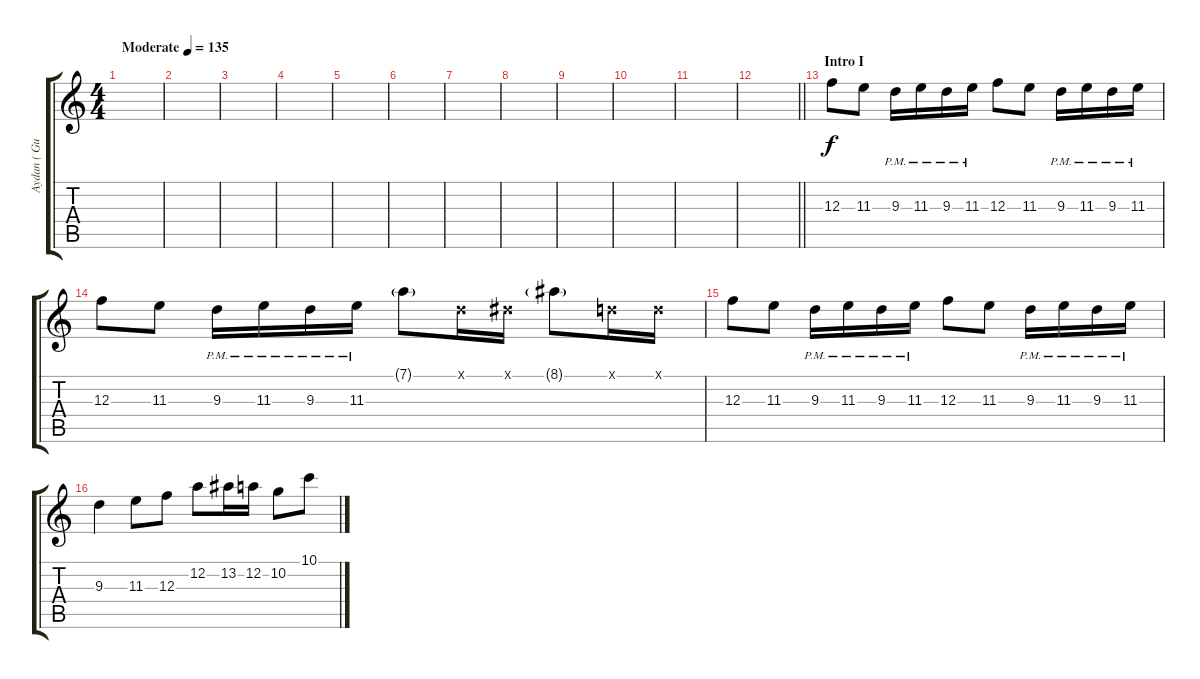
\track ("Aydan ( Guitar 1 )" "Aydan ( Gu") {instrument distortionguitar}
\staff {score tabs}
\tuning (D4 A3 F3 C3 G2 D2) {hide}
\ts (4 4)
\tempo (135 "Moderate")
\clef g2
\ks c
|
|
|
|
|
|
|
|
|
|
|
\barLineRight lightlight
|
\section ("" "Intro I")
12.3.8 11.3.8 9.3{pm}.16 11.3{pm}.16 9.3{pm}.16 11.3{pm}.16 12.3.8 11.3.8 9.3{pm}.16 11.3{pm}.16 9.3{pm}.16 11.3{pm}.16 |
12.3.8 11.3.8 9.3{pm}.16 11.3{pm}.16 9.3{pm}.16 11.3{pm}.16 7.1{g}.8 0.1{x}.16 1.1{x}.16 8.1{g}.8 0.1{x}.16 0.1{x}.16 |
12.3.8 11.3.8 9.3{pm}.16 11.3{pm}.16 9.3{pm}.16 11.3{pm}.16 12.3.8 11.3.8 9.3{pm}.16 11.3{pm}.16 9.3{pm}.16 11.3{pm}.16 |
9.3.4 11.3.8 12.3.8 12.2.8 13.2.16 12.2.16 10.2.8 10.1.8
